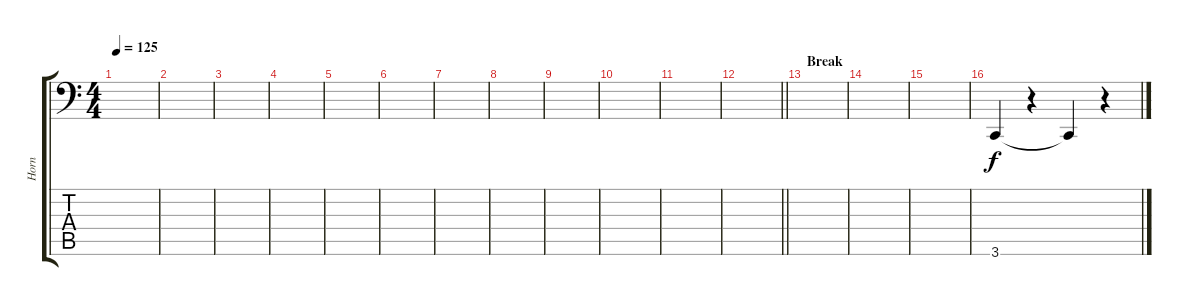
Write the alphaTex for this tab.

\track ("Horn" "Horn") {instrument frenchhorn}
\staff {score tabs}
\tuning (B3 Gb3 D3 A2 E2 A1) {hide}
\ts (4 4)
\tempo 125
\clef f4
\ks c
|
|
|
|
|
|
|
|
|
|
|
\barLineRight lightlight
|
\section ("" "Break")
|
|
|
3.6.4 r.4 3.6{t}.4{dy f} r.4
